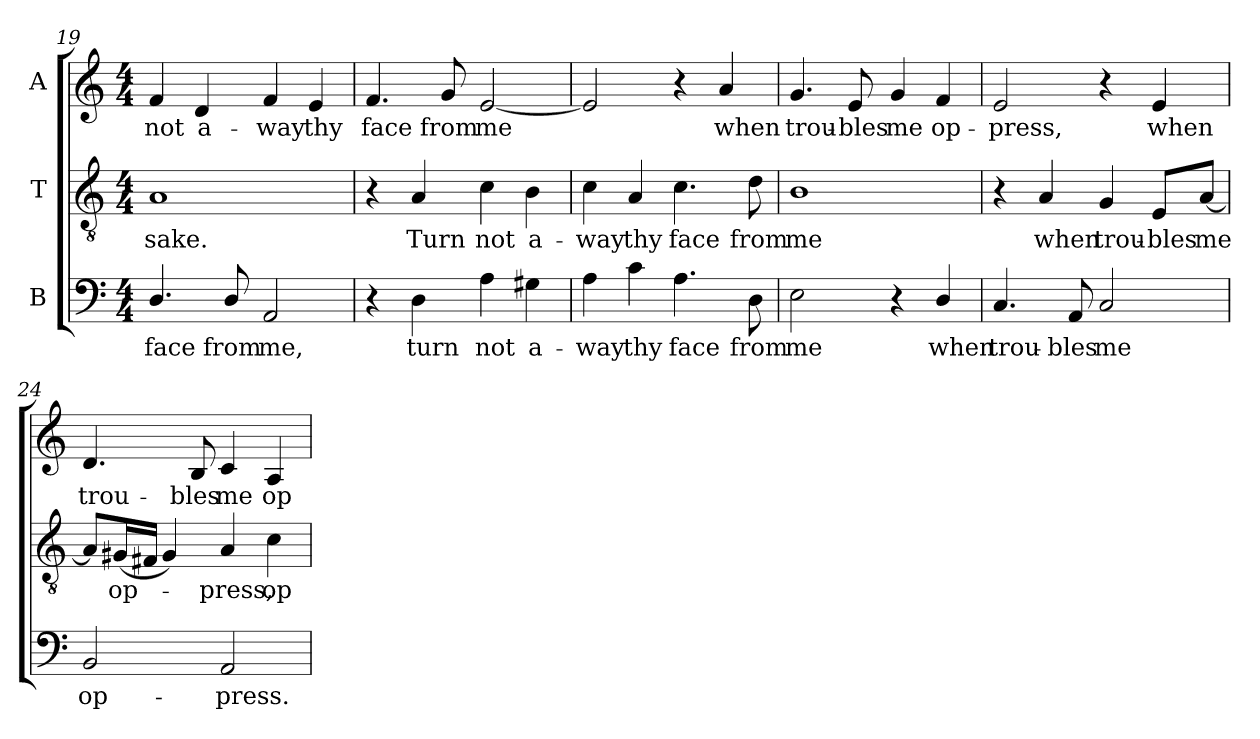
**kern	**text	**kern	**text	**kern	**text
*part3	*part3	*part2	*part2	*part1	*part1
*staff3	*staff3	*staff2	*staff2	*staff1	*staff1
*I"B	*	*I"T	*	*I"A	*
*clefF4	*	*clefGv2	*	*clefG2	*
*	*	*ITrd7c12	*	*	*
*k[]	*	*k[]	*	*k[]	*
*C:	*	*C:	*	*C:	*
*M4/4	*	*M4/4	*	*M4/4	*
=19	=19	=19	=19	=19	=19
!	!LO:LY:b:color=#000000	!	!	!	!
!	!	!	!LO:LY:b:color=#000000	!	!
!	!	!	!	!	!LO:LY:b:color=#000000
4.Di/	face	1AAi	-sake.	4fi/	not
!	!	!	!	!	!LO:LY:b:color=#000000
.	.	.	.	4di/	a-
!	!LO:LY:b:color=#000000	!	!	!	!
8Di/	from	.	.	.	.
!	!LO:LY:b:color=#000000	!	!	!	!
!	!	!	!	!	!LO:LY:b:color=#000000
2AAi/	me,	.	.	4fi/	-way
!	!	!	!	!	!LO:LY:b:color=#000000
.	.	.	.	4ei/	thy
=20	=20	=20	=20	=20	=20
!	!	!	!	!	!LO:LY:b:color=#000000
4r	.	4r	.	4.fi/	face
!	!LO:LY:b:color=#000000	!	!	!	!
!	!	!	!LO:LY:b:color=#000000	!	!
4Di\	turn	4AAi/	Turn	.	.
!	!	!	!	!	!LO:LY:b:color=#000000
.	.	.	.	8gi/	from
!	!LO:LY:b:color=#000000	!	!	!	!
!	!	!	!LO:LY:b:color=#000000	!	!
!	!	!	!	!	!LO:LY:b:color=#000000
4Ai\	not	4Ci\	not	[2ei/	me
!	!LO:LY:b:color=#000000	!	!	!	!
!	!	!	!LO:LY:b:color=#000000	!	!
4G#Xi\	a-	4BBi\	a-	.	.
!!LO:PB:g=z
=21	=21	=21	=21	=21	=21
!	!LO:LY:b:color=#000000	!	!	!	!
!	!	!	!LO:LY:b:color=#000000	!	!
4Ai\	-way	4Ci\	-way	2ei/]	.
!	!LO:LY:b:color=#000000	!	!	!	!
!	!	!	!LO:LY:b:color=#000000	!	!
4ci\	thy	4AAi/	thy	.	.
!	!LO:LY:b:color=#000000	!	!	!	!
!	!	!	!LO:LY:b:color=#000000	!	!
4.Ai\	face	4.Ci\	face	4r	.
!	!	!	!	!	!LO:LY:b:color=#000000
.	.	.	.	4ai/	when
!	!LO:LY:b:color=#000000	!	!	!	!
!	!	!	!LO:LY:b:color=#000000	!	!
8Di\	from	8Di\	from	.	.
=22	=22	=22	=22	=22	=22
!	!LO:LY:b:color=#000000	!	!	!	!
!	!	!	!LO:LY:b:color=#000000	!	!
!	!	!	!	!	!LO:LY:b:color=#000000
2Ei\	me	1BBi	me	4.gi/	trou-
!	!	!	!	!	!LO:LY:b:color=#000000
.	.	.	.	8ei/	-bles
!	!	!	!	!	!LO:LY:b:color=#000000
4r	.	.	.	4gi/	me
!	!LO:LY:b:color=#000000	!	!	!	!
!	!	!	!	!	!LO:LY:b:color=#000000
4Di/	when	.	.	4fi/	op-
=23	=23	=23	=23	=23	=23
!	!LO:LY:b:color=#000000	!	!	!	!
!	!	!	!	!	!LO:LY:b:color=#000000
4.Ci/	trou-	4r	.	2ei/	-press,
!	!	!	!LO:LY:b:color=#000000	!	!
.	.	4AAi/	when	.	.
!	!LO:LY:b:color=#000000	!	!	!	!
8AAi/	-bles	.	.	.	.
!	!LO:LY:b:color=#000000	!	!	!	!
!	!	!	!LO:LY:b:color=#000000	!	!
2Ci/	me	4GGi/	trou-	4r	.
!	!	!	!LO:LY:b:color=#000000	!	!
!	!	!	!	!	!LO:LY:b:color=#000000
.	.	8EEi/L	-bles	4ei/	when
!	!	!	!LO:LY:b:color=#000000	!	!
.	.	[8AAi/J	me	.	.
=24	=24	=24	=24	=24	=24
!	!LO:LY:b:color=#000000	!	!	!	!
!	!	!	!	!	!LO:LY:b:color=#000000
2BBi/	op-	8AAi/L]	.	4.di/	trou-
!	!	!	!LO:LY:b:color=#000000	!	!
.	.	(16GG#Xi/L	op-	.	.
.	.	16FF#Xi/JJ	.	.	.
.	.	4GG#i/)	.	.	.
!	!	!	!	!	!LO:LY:b:color=#000000
.	.	.	.	8Bi/	-bles
!	!LO:LY:b:color=#000000	!	!	!	!
!	!	!	!LO:LY:b:color=#000000	!	!
!	!	!	!	!	!LO:LY:b:color=#000000
2AAi/	-press.	4AAi/	-press,	4ci/	me
!	!	!	!LO:LY:b:color=#000000	!	!
!	!	!	!	!	!LO:LY:b:color=#000000
.	.	4Ci\	op-	4Ai/	op-
=	=	=	=	=	=
*-	*-	*-	*-	*-	*-
